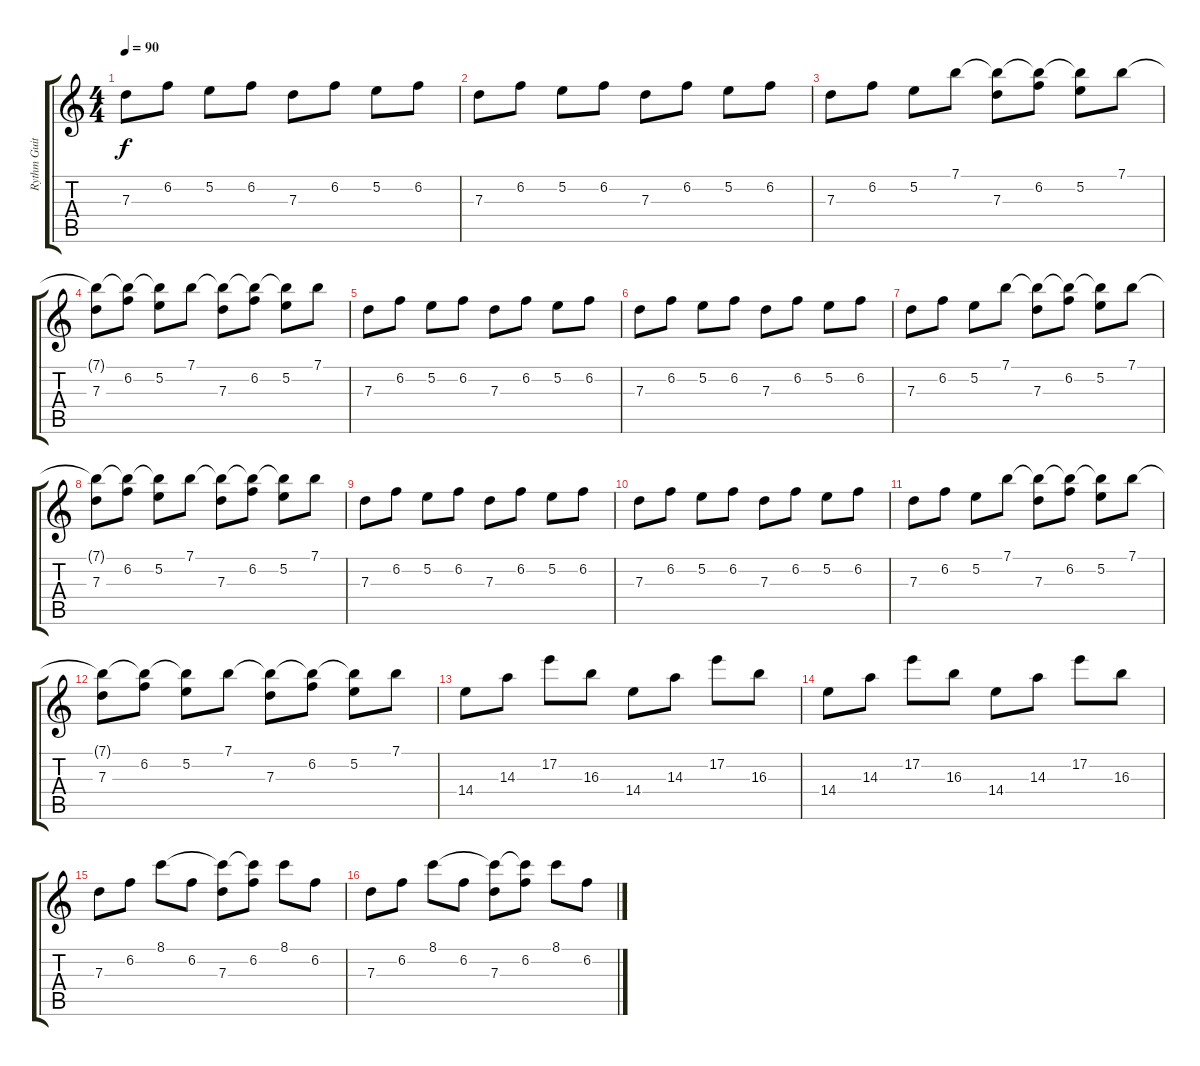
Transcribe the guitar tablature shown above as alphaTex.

\track ("Rythm Guitar" "Rythm Guit") {instrument electricguitarclean}
\staff {score tabs}
\tuning (E4 B3 G3 D3 A2 E2) {hide}
\ts (4 4)
\tempo 90
\clef g2
\ks c
7.3.8{dy f} 6.2.8 5.2.8 6.2.8 7.3.8 6.2.8 5.2.8 6.2.8 |
7.3.8 6.2.8 5.2.8 6.2.8 7.3.8 6.2.8 5.2.8 6.2.8 |
7.3.8 6.2.8 5.2.8 7.1.8 (7.1{t} 7.3).8 (7.1{t} 6.2).8 (7.1{t} 5.2).8 7.1.8 |
(7.1{t} 7.3).8 (7.1{t} 6.2).8 (7.1{t} 5.2).8 7.1.8 (7.1{t} 7.3).8 (7.1{t} 6.2).8 (7.1{t} 5.2).8 7.1.8 |
7.3.8 6.2.8 5.2.8 6.2.8 7.3.8 6.2.8 5.2.8 6.2.8 |
7.3.8 6.2.8 5.2.8 6.2.8 7.3.8 6.2.8 5.2.8 6.2.8 |
7.3.8 6.2.8 5.2.8 7.1.8 (7.1{t} 7.3).8 (7.1{t} 6.2).8 (7.1{t} 5.2).8 7.1.8 |
(7.1{t} 7.3).8 (7.1{t} 6.2).8 (7.1{t} 5.2).8 7.1.8 (7.1{t} 7.3).8 (7.1{t} 6.2).8 (7.1{t} 5.2).8 7.1.8 |
7.3.8 6.2.8 5.2.8 6.2.8 7.3.8 6.2.8 5.2.8 6.2.8 |
7.3.8 6.2.8 5.2.8 6.2.8 7.3.8 6.2.8 5.2.8 6.2.8 |
7.3.8 6.2.8 5.2.8 7.1.8 (7.1{t} 7.3).8 (7.1{t} 6.2).8 (7.1{t} 5.2).8 7.1.8 |
(7.1{t} 7.3).8 (7.1{t} 6.2).8 (7.1{t} 5.2).8 7.1.8 (7.1{t} 7.3).8 (7.1{t} 6.2).8 (7.1{t} 5.2).8 7.1.8 |
14.4.8 14.3.8 17.2.8 16.3.8 14.4.8 14.3.8 17.2.8 16.3.8 |
14.4.8 14.3.8 17.2.8 16.3.8 14.4.8 14.3.8 17.2.8 16.3.8 |
7.3.8 6.2.8 8.1.8 6.2.8 (8.1{t} 7.3).8 (8.1{t} 6.2).8 8.1.8 6.2.8 |
7.3.8 6.2.8 8.1.8 6.2.8 (8.1{t} 7.3).8 (8.1{t} 6.2).8 8.1.8 6.2.8
